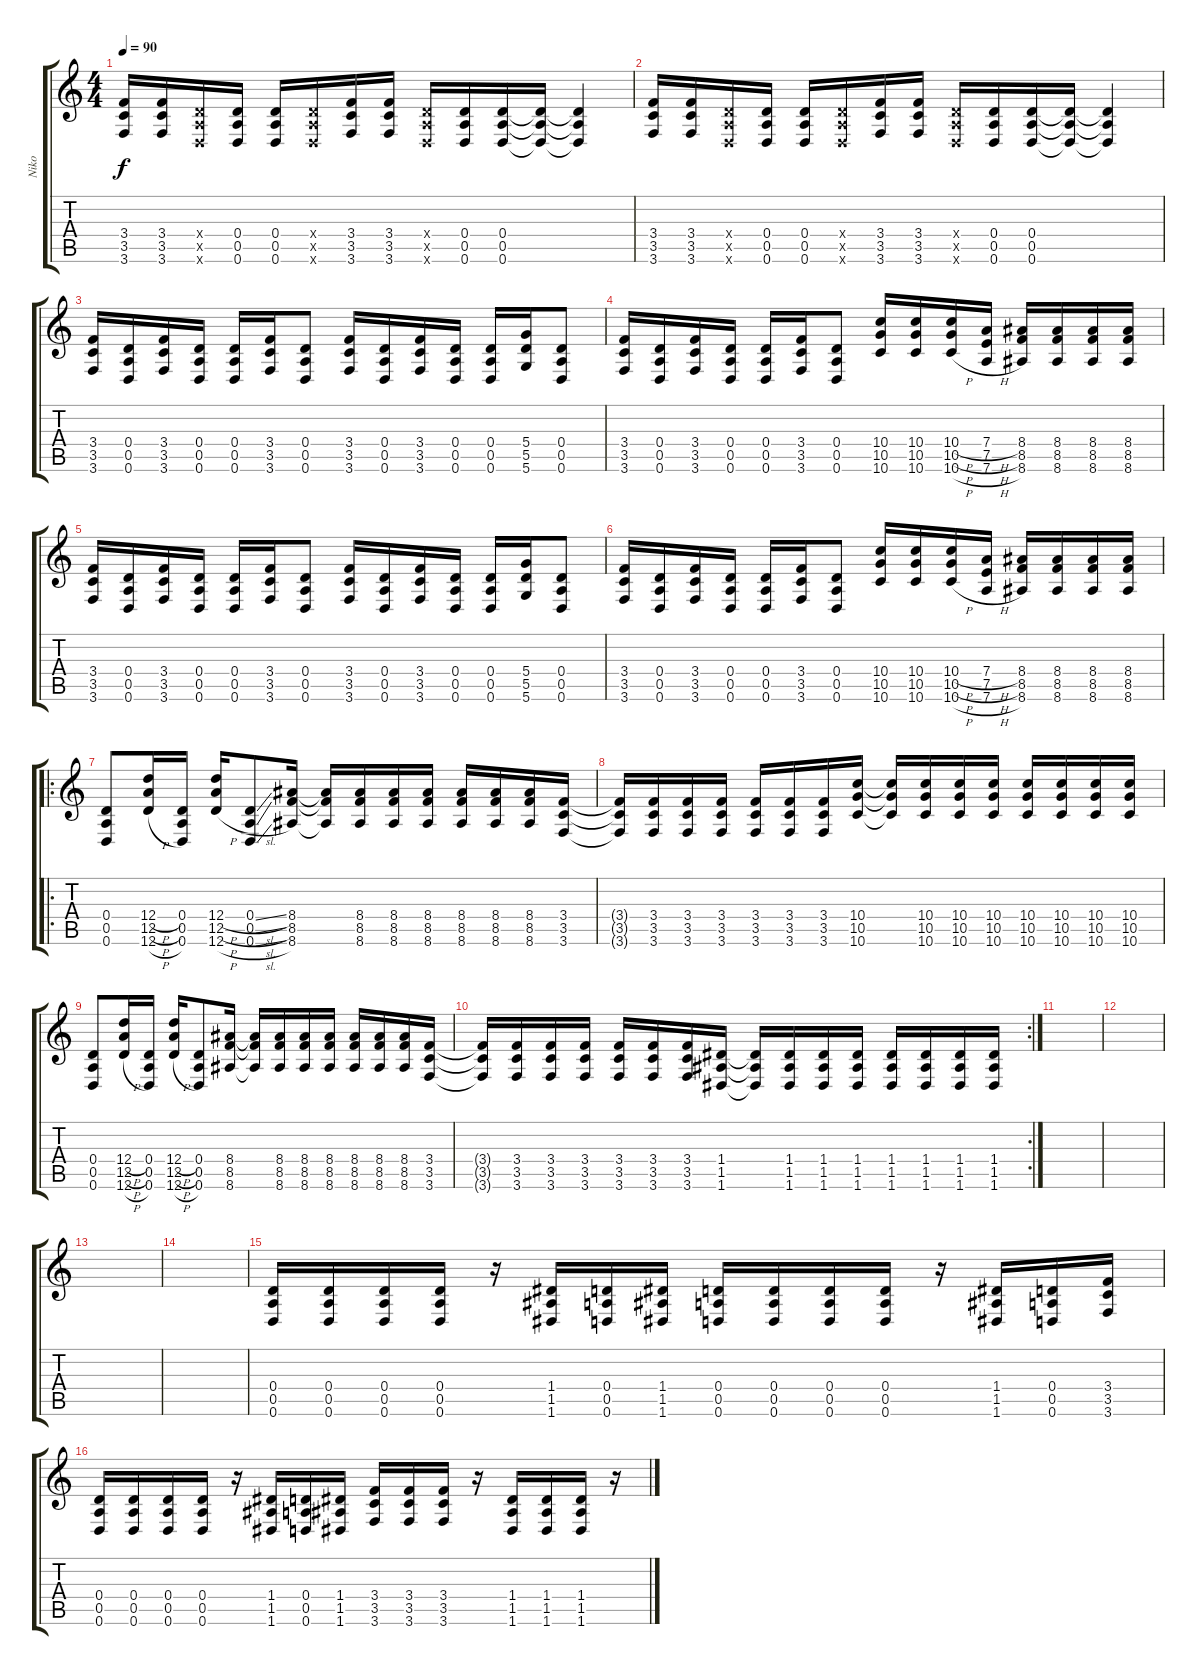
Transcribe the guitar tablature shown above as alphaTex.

\track ("Niko" "Niko") {instrument distortionguitar}
\staff {score tabs}
\tuning (E4 B3 G3 D3 A2 D2) {hide}
\ts (4 4)
\tempo 90
\clef g2
\ks c
(3.4 3.5 3.6).16{dy f} (3.4 3.5 3.6).16 (0.4{x} 0.5{x} 0.6{x}).16 (0.4 0.5 0.6).16 (0.4 0.5 0.6).16 (0.4{x} 0.5{x} 0.6{x}).16 (3.4 3.5 3.6).16 (3.4 3.5 3.6).16 (0.4{x} 0.5{x} 0.6{x}).16 (0.4 0.5 0.6).16 (0.4 0.5 0.6).16 (0.4{t} 0.5{t} 0.6{t}).16 (0.4{t} 0.5{t} 0.6{t}).4 |
(3.4 3.5 3.6).16 (3.4 3.5 3.6).16 (0.4{x} 0.5{x} 0.6{x}).16 (0.4 0.5 0.6).16 (0.4 0.5 0.6).16 (0.4{x} 0.5{x} 0.6{x}).16 (3.4 3.5 3.6).16 (3.4 3.5 3.6).16 (0.4{x} 0.5{x} 0.6{x}).16 (0.4 0.5 0.6).16 (0.4 0.5 0.6).16 (0.4{t} 0.5{t} 0.6{t}).16 (0.4{t} 0.5{t} 0.6{t}).4 |
(3.4 3.5 3.6).16 (0.4 0.5 0.6).16 (3.4 3.5 3.6).16 (0.4 0.5 0.6).16 (0.4 0.5 0.6).16 (3.4 3.5 3.6).16 (0.4 0.5 0.6).8 (3.4 3.5 3.6).16 (0.4 0.5 0.6).16 (3.4 3.5 3.6).16 (0.4 0.5 0.6).16 (0.4 0.5 0.6).16 (5.4 5.5 5.6).16 (0.4 0.5 0.6).8 |
(3.4 3.5 3.6).16 (0.4 0.5 0.6).16 (3.4 3.5 3.6).16 (0.4 0.5 0.6).16 (0.4 0.5 0.6).16 (3.4 3.5 3.6).16 (0.4 0.5 0.6).8 (10.4 10.5 10.6).16 (10.4 10.5 10.6).16 (10.4{h} 10.5{h} 10.6{h}).16 (7.4{h} 7.5{h} 7.6{h}).16 (8.4 8.5 8.6).16 (8.4 8.5 8.6).16 (8.4 8.5 8.6).16 (8.4 8.5 8.6).16 |
(3.4 3.5 3.6).16 (0.4 0.5 0.6).16 (3.4 3.5 3.6).16 (0.4 0.5 0.6).16 (0.4 0.5 0.6).16 (3.4 3.5 3.6).16 (0.4 0.5 0.6).8 (3.4 3.5 3.6).16 (0.4 0.5 0.6).16 (3.4 3.5 3.6).16 (0.4 0.5 0.6).16 (0.4 0.5 0.6).16 (5.4 5.5 5.6).16 (0.4 0.5 0.6).8 |
(3.4 3.5 3.6).16 (0.4 0.5 0.6).16 (3.4 3.5 3.6).16 (0.4 0.5 0.6).16 (0.4 0.5 0.6).16 (3.4 3.5 3.6).16 (0.4 0.5 0.6).8 (10.4 10.5 10.6).16 (10.4 10.5 10.6).16 (10.4{h} 10.5{h} 10.6{h}).16 (7.4{h} 7.5{h} 7.6{h}).16 (8.4 8.5 8.6).16 (8.4 8.5 8.6).16 (8.4 8.5 8.6).16 (8.4 8.5 8.6).16 |
\ro
(0.4 0.5 0.6).8 (12.4{h} 12.5{h} 12.6{h}).16 (0.4 0.5 0.6).16 (12.4{h} 12.5{h} 12.6{h}).16 (0.4{sl} 0.5{sl} 0.6{sl}).8 (8.4 8.5 8.6).16 (8.4{t} 8.5{t} 8.6{t}).16 (8.4 8.5 8.6).16 (8.4 8.5 8.6).16 (8.4 8.5 8.6).16 (8.4 8.5 8.6).16 (8.4 8.5 8.6).16 (8.4 8.5 8.6).16 (3.4 3.5 3.6).16 |
(3.4{t} 3.5{t} 3.6{t}).16 (3.4 3.5 3.6).16 (3.4 3.5 3.6).16 (3.4 3.5 3.6).16 (3.4 3.5 3.6).16 (3.4 3.5 3.6).16 (3.4 3.5 3.6).16 (10.4 10.5 10.6).16 (10.4{t} 10.5{t} 10.6{t}).16 (10.4 10.5 10.6).16 (10.4 10.5 10.6).16 (10.4 10.5 10.6).16 (10.4 10.5 10.6).16 (10.4 10.5 10.6).16 (10.4 10.5 10.6).16 (10.4 10.5 10.6).16 |
(0.4 0.5 0.6).8 (12.4{h} 12.5{h} 12.6{h}).16 (0.4 0.5 0.6).16 (12.4{h} 12.5{h} 12.6{h}).16 (0.4 0.5 0.6).8 (8.4 8.5 8.6).16 (8.4{t} 8.5{t} 8.6{t}).16 (8.4 8.5 8.6).16 (8.4 8.5 8.6).16 (8.4 8.5 8.6).16 (8.4 8.5 8.6).16 (8.4 8.5 8.6).16 (8.4 8.5 8.6).16 (3.4 3.5 3.6).16 |
\rc 2
(3.4{t} 3.5{t} 3.6{t}).16 (3.4 3.5 3.6).16 (3.4 3.5 3.6).16 (3.4 3.5 3.6).16 (3.4 3.5 3.6).16 (3.4 3.5 3.6).16 (3.4 3.5 3.6).16 (1.4 1.5 1.6).16 (1.4{t} 1.5{t} 1.6{t}).16 (1.4 1.5 1.6).16 (1.4 1.5 1.6).16 (1.4 1.5 1.6).16 (1.4 1.5 1.6).16 (1.4 1.5 1.6).16 (1.4 1.5 1.6).16 (1.4 1.5 1.6).16 |
|
|
|
|
(0.4 0.5 0.6).16 (0.4 0.5 0.6).16 (0.4 0.5 0.6).16 (0.4 0.5 0.6).16 r.16 (1.4 1.5 1.6).16 (0.4 0.5 0.6).16 (1.4 1.5 1.6).16 (0.4 0.5 0.6).16 (0.4 0.5 0.6).16 (0.4 0.5 0.6).16 (0.4 0.5 0.6).16 r.16 (1.4 1.5 1.6).16 (0.4 0.5 0.6).16 (3.4 3.5 3.6).16 |
(0.4 0.5 0.6).16 (0.4 0.5 0.6).16 (0.4 0.5 0.6).16 (0.4 0.5 0.6).16 r.16 (1.4 1.5 1.6).16 (0.4 0.5 0.6).16 (1.4 1.5 1.6).16 (3.4 3.5 3.6).16 (3.4 3.5 3.6).16 (3.4 3.5 3.6).16 r.16 (1.4 1.5 1.6).16 (1.4 1.5 1.6).16 (1.4 1.5 1.6).16 r.16
